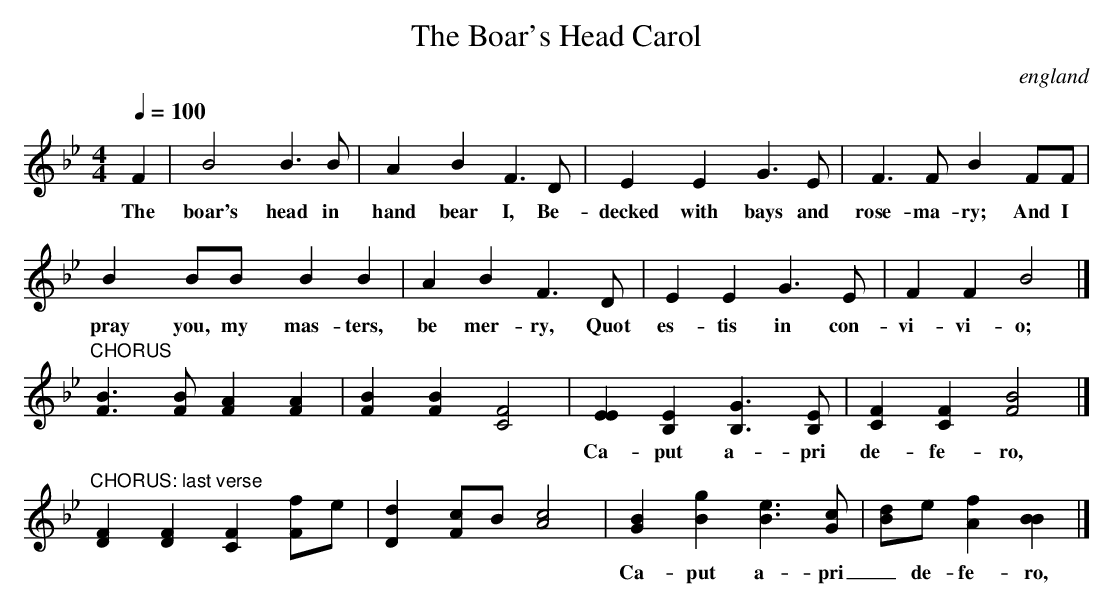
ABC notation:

X:1
T:The Boar's Head Carol
O:england
M:4/4
L:1/4
Q:100
K:Bb
F | B2    y B>    B | A  y  B  y  F>  D | E    y  E  y  G>   E | F>    F   B  y F/F/ |
w:The boar's  head in   hand  bear  I, Be- decked   with  bays and rose- ma- ry;  And I
B y  B/B/ y  B    B |   A  B    F>  D |  E   E   G> E |  F   F   B2 |]
w:pray you, my mas- ters, be mer- ry, Quot es- tis in con- vi- vi- o;
"CHORUS"[BF]>[BF] [AF] [AF] | [BF] [BF] [F2C2] |\
[EE] [EB,] [GB,]>[EB,] | [FC] [FC] [B2F2] |]
w:Ca- put a- pri de- fe- ro, Red- dens lau- des Do- mi- no.
"CHORUS: last verse"
[FD] [FD] [FC] [F/f/]e/ | [dD] [c/F/]B/ [c2A2] |\
[BG] [gB] [e3/2B3/2] [c/G/] | [d/B/]e/ [fA] [BB] |]
w:Ca- put a- pri_ de- fe- ro, Red- dens lau- des Do- mi- no.
